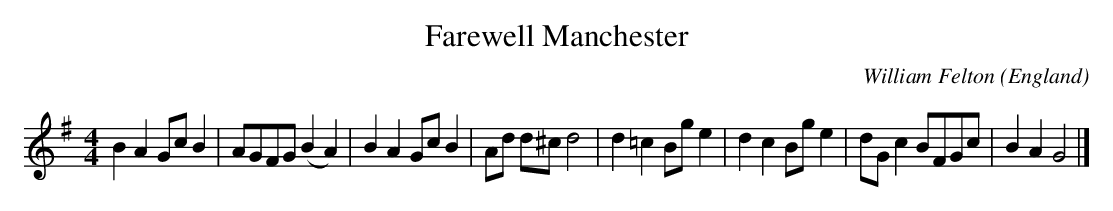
X:1
T:Farewell Manchester
C:William Felton
M:4/4
O:England
K:G major
B2A2 GcB2| AGFG (B2A2)| B2A2 GcB2| Ad d^c d4|\
d2=c2 Bge2| d2c2 Bge2| dGc2 BFGc| B2A2 G4|]
